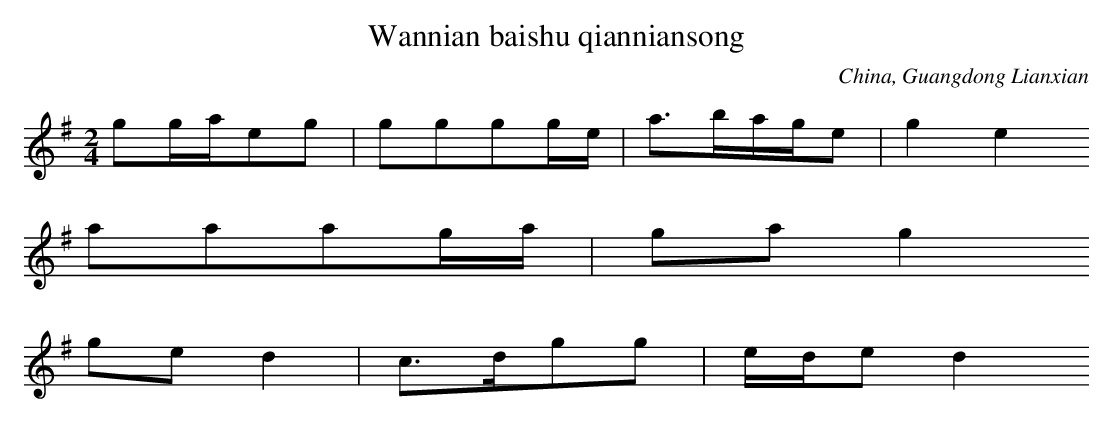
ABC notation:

X:1
T: Wannian baishu qianniansong
O: China, Guangdong Lianxian
M: 2/4
L: 1/16
K: G
g2gae2g2 | g2g2g2ge | a3bage2 | g4e4
a2a2a2ga | g2a2g4
g2e2d4 | c3dg2g2 | ede2d4
